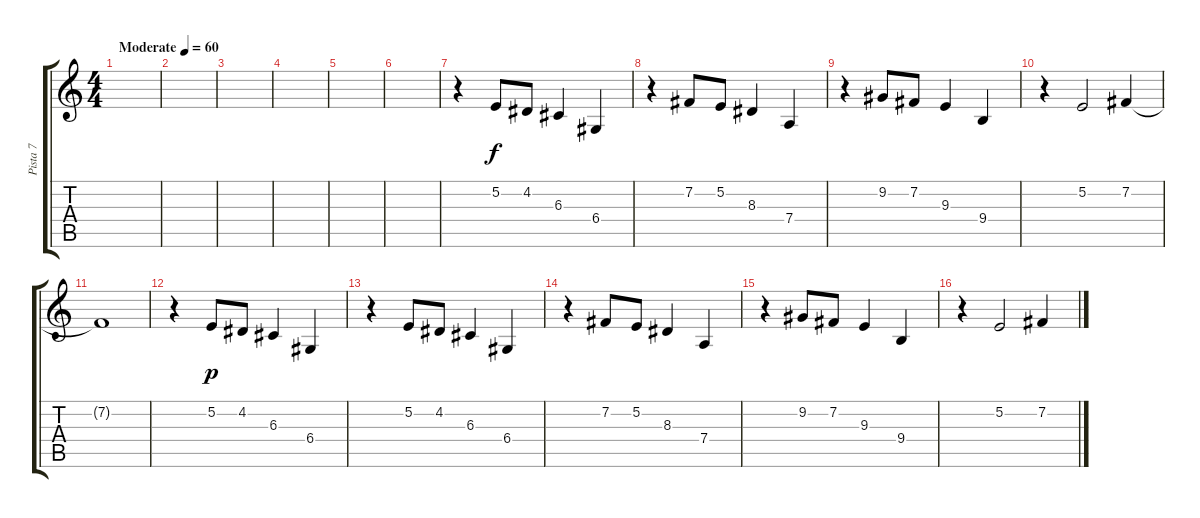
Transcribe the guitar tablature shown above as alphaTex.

\track ("Pista 7" "Pista 7") {instrument viola}
\staff {score tabs}
\tuning (E4 B3 G3 D3 A2 E2) {hide}
\ts (4 4)
\tempo (60 "Moderate")
\clef g2
\ks c
|
|
|
|
|
|
r.4 5.2.8 4.2.8 6.3.4 6.4.4 |
r.4 7.2.8 5.2.8 8.3.4 7.4.4 |
r.4 9.2.8 7.2.8 9.3.4 9.4.4 |
r.4 5.2.2 7.2.4 |
7.2{t}.1{dy f} |
r.4 5.2.8{dy p} 4.2.8 6.3.4 6.4.4 |
r.4 5.2.8 4.2.8 6.3.4 6.4.4 |
r.4 7.2.8 5.2.8 8.3.4 7.4.4 |
r.4 9.2.8 7.2.8 9.3.4 9.4.4 |
r.4 5.2.2 7.2.4
